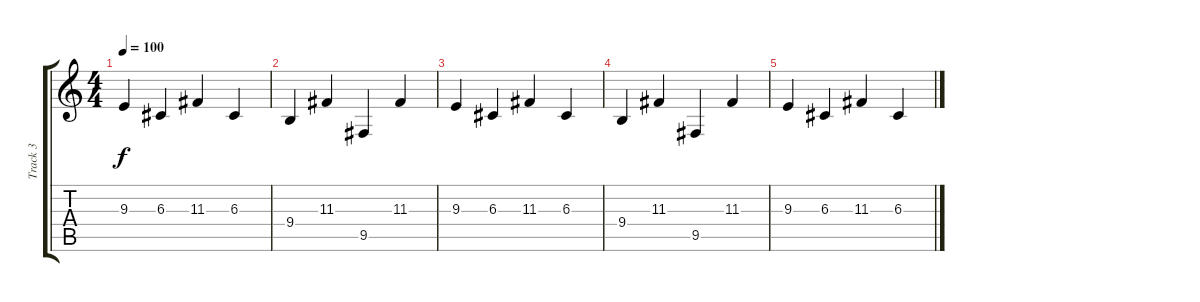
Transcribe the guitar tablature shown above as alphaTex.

\track ("Track 3" "Track 3") {instrument acousticgrandpiano}
\staff {score tabs}
\tuning (E4 B3 G3 D3 A2 E2) {hide}
\ts (4 4)
\tempo 100
\clef g2
\ks c
9.3.4{dy f} 6.3.4 11.3.4 6.3.4 |
9.4.4 11.3.4 9.5.4 11.3.4 |
9.3.4 6.3.4 11.3.4 6.3.4 |
9.4.4 11.3.4 9.5.4 11.3.4 |
9.3.4 6.3.4 11.3.4 6.3.4
